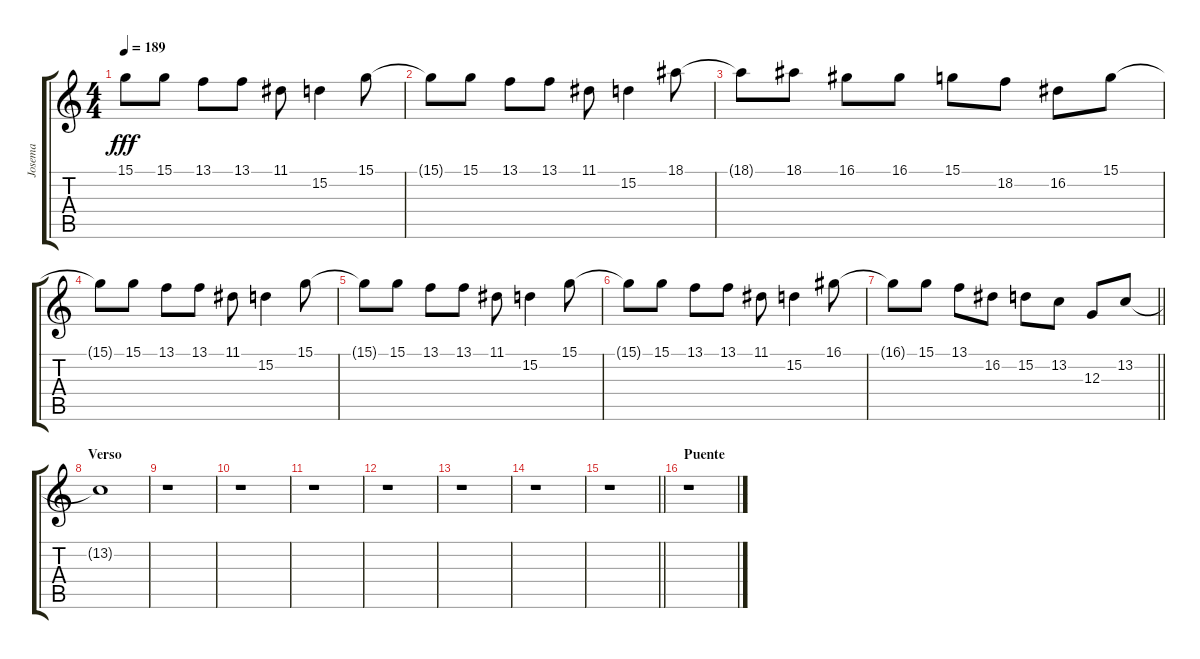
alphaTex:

\track ("Josema" "Josema") {instrument piccolo}
\staff {score tabs}
\tuning (E4 B3 G3 D3 A2 E2) {hide}
\ts (4 4)
\tempo 189
\clef g2
\ks c
15.1{t}.8{dy fff} 15.1.8 13.1.8 13.1.8 11.1.8 15.2.4 15.1.8 |
15.1{t}.8 15.1.8 13.1.8 13.1.8 11.1.8 15.2.4 18.1.8 |
18.1{t}.8 18.1.8 16.1.8 16.1.8 15.1.8 18.2.8 16.2.8 15.1.8 |
15.1{t}.8 15.1.8 13.1.8 13.1.8 11.1.8 15.2.4 15.1.8 |
15.1{t}.8 15.1.8 13.1.8 13.1.8 11.1.8 15.2.4 15.1.8 |
15.1{t}.8 15.1.8 13.1.8 13.1.8 11.1.8 15.2.4 16.1.8 |
\barLineRight lightlight
16.1{t}.8 15.1.8 13.1.8 16.2.8 15.2.8 13.2.8 12.3.8 13.2.8 |
\section ("" "Verso")
13.2{t}.1 |
r.1 |
r.1 |
r.1 |
r.1 |
r.1 |
r.1 |
\barLineRight lightlight
r.1 |
\section ("" "Puente")
r.1
